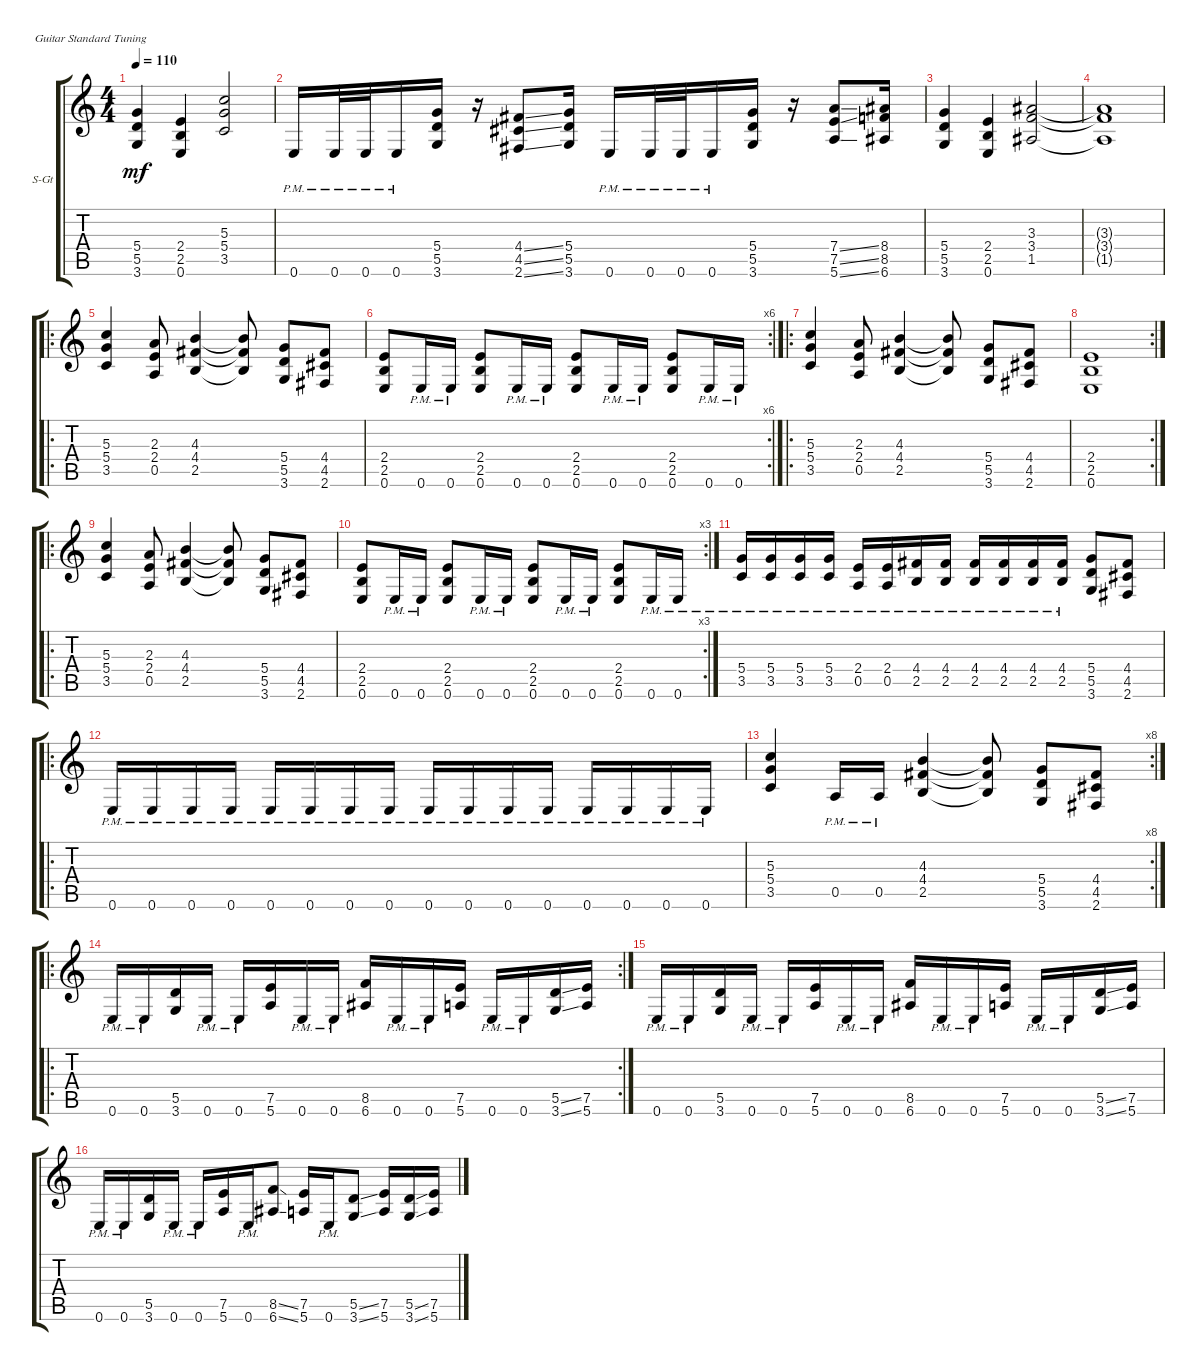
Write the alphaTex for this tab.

\defaultSystemsLayout 4
\bracketExtendMode groupsimilarinstruments
\firstSystemTrackNameOrientation horizontal
\otherSystemsTrackNameOrientation horizontal
\track ("Steel Guitar" "S-Gt") {instrument acousticguitarsteel}
\staff {score tabs}
\tuning (E4 B3 G3 D3 A2 E2)
\ts (4 4)
\tempo 110
\clef g2
\ks c
(3.6 5.5 5.4).4{dy mf} (0.6 2.5 2.4).4 (3.5 5.4 5.3).2 |
0.6{pm}.16 0.6{pm}.32 0.6{pm}.32 0.6{pm}.16 (3.6 5.5 5.4).16 r.16 (2.6{ss} 4.5{ss} 4.4{ss}).8 (3.6 5.5 5.4).16 0.6{pm}.16 0.6{pm}.32 0.6{pm}.32 0.6{pm}.16 (3.6 5.5 5.4).16 r.16 (5.6{ss} 7.5{ss} 7.4{ss}).8 (6.6 8.5 8.4).16 |
(3.6 5.5 5.4).4 (0.6 2.5 2.4).4 (1.5 3.4 3.3).2 |
(1.5{t} 3.4{t} 3.3{t}).1 |
\ro
(3.5 5.4 5.3).4 (0.5 2.4 2.3).8 (4.3 4.4 2.5).4 (2.5{t} 4.4{t} 4.3{t}).8 (3.6 5.5 5.4).8 (2.6 4.5 4.4).8 |
\rc 6
(0.6 2.5 2.4).8 0.6{pm}.16 0.6{pm}.16 (0.6 2.5 2.4).8 0.6{pm}.16 0.6{pm}.16 (0.6 2.5 2.4).8 0.6{pm}.16 0.6{pm}.16 (0.6 2.5 2.4).8 0.6{pm}.16 0.6{pm}.16 |
\ro
(3.5 5.4 5.3).4 (0.5 2.4 2.3).8 (4.3 4.4 2.5).4 (2.5{t} 4.4{t} 4.3{t}).8 (3.6 5.5 5.4).8 (2.6 4.5 4.4).8 |
\rc 2
(0.6 2.5 2.4).1 |
\ro
(3.5 5.4 5.3).4 (0.5 2.4 2.3).8 (4.3 4.4 2.5).4 (2.5{t} 4.4{t} 4.3{t}).8 (3.6 5.5 5.4).8 (2.6 4.5 4.4).8 |
\rc 3
(0.6 2.5 2.4).8 0.6{pm}.16 0.6{pm}.16 (0.6 2.5 2.4).8 0.6{pm}.16 0.6{pm}.16 (0.6 2.5 2.4).8 0.6{pm}.16 0.6{pm}.16 (0.6 2.5 2.4).8 0.6{pm}.16 0.6{pm}.16 |
(3.5{pm} 5.4{pm}).16 (3.5{pm} 5.4{pm}).16 (3.5{pm} 5.4{pm}).16 (3.5{pm} 5.4{pm}).16 (0.5{pm} 2.4{pm}).16 (0.5{pm} 2.4{pm}).16 (2.5{pm} 4.4{pm}).16 (2.5{pm} 4.4{pm}).16 (2.5{pm} 4.4{pm}).16 (2.5{pm} 4.4{pm}).16 (2.5{pm} 4.4{pm}).16 (2.5{pm} 4.4{pm}).16 (5.5 5.4 3.6).8 (2.6 4.5 4.4).8 |
\ro
0.6{pm}.16 0.6{pm}.16 0.6{pm}.16 0.6{pm}.16 0.6{pm}.16 0.6{pm}.16 0.6{pm}.16 0.6{pm}.16 0.6{pm}.16 0.6{pm}.16 0.6{pm}.16 0.6{pm}.16 0.6{pm}.16 0.6{pm}.16 0.6{pm}.16 0.6{pm}.16 |
\rc 8
(3.5 5.4 5.3).4 0.5{pm}.16 0.5{pm}.16 (2.5 4.4 4.3).4 (2.5{t} 4.4{t} 4.3{t}).8 (3.6 5.5 5.4).8 (2.6 4.5 4.4).8 |
\ro
\rc 2
0.6{pm}.16 0.6{pm}.16 (3.6 5.5).16 0.6{pm}.16 0.6{pm}.16 (5.6 7.5).16 0.6{pm}.16 0.6{pm}.16 (6.6 8.5).16 0.6{pm}.16 0.6{pm}.16 (5.6 7.5).16 0.6{pm}.16 0.6{pm}.16 (3.6{ss} 5.5{ss}).16 (5.6 7.5).16 |
0.6{pm}.16 0.6{pm}.16 (3.6 5.5).16 0.6{pm}.16 0.6{pm}.16 (5.6 7.5).16 0.6{pm}.16 0.6{pm}.16 (6.6 8.5).16 0.6{pm}.16 0.6{pm}.16 (5.6 7.5).16 0.6{pm}.16 0.6{pm}.16 (3.6{ss} 5.5{ss}).16 (5.6 7.5).16 |
0.6{pm}.16 0.6{pm}.16 (3.6 5.5).16 0.6{pm}.16 0.6{pm}.16 (5.6 7.5).16 0.6{pm}.16 (6.6{ss} 8.5{ss}).8 (5.6 7.5).16 0.6{pm}.16 (3.6{ss} 5.5{ss}).8 (5.6 7.5).16 (3.6{ss} 5.5{ss}).16 (5.6 7.5).16
